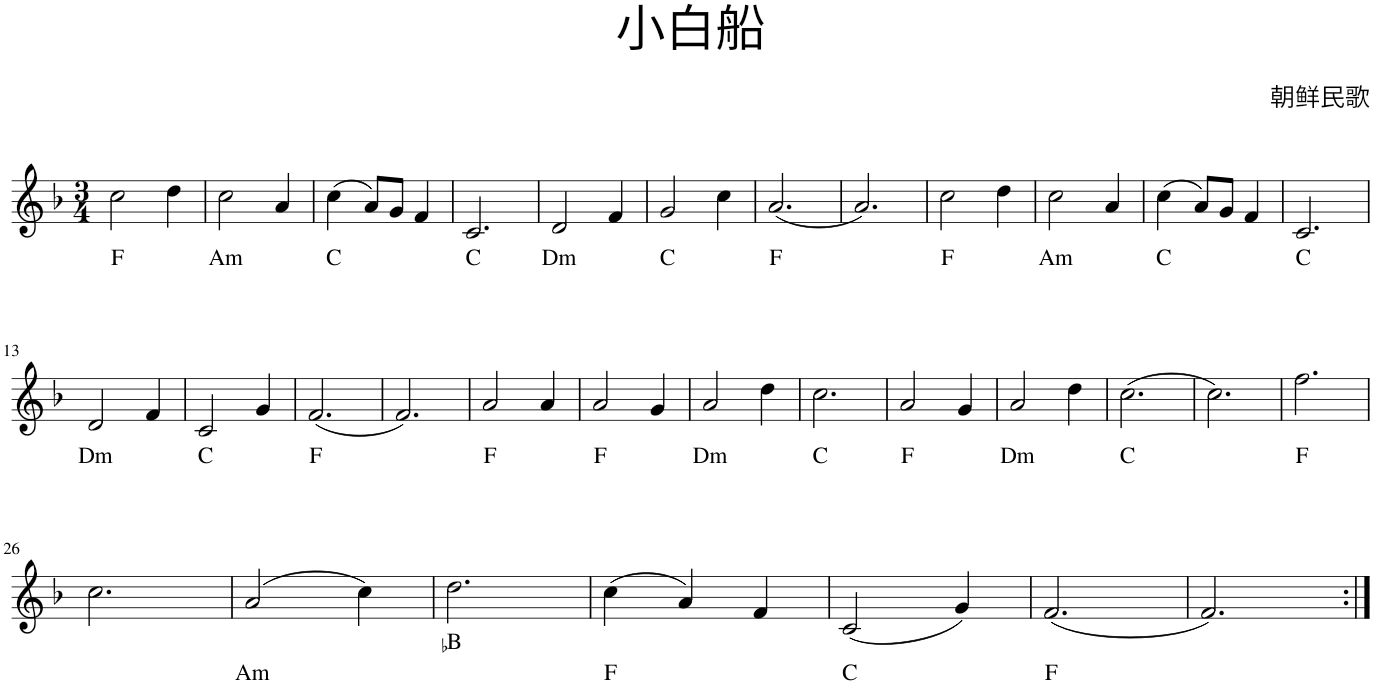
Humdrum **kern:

**kern	**text
*part1	*part1
*staff1	*staff1
*I"Piccolo	*
*I'Picc	*
*clefG2	*
*Trd-7c-12	*
*k[b-]	*
*M3/4	*
=1	=1
!	!LO:LY:b
2cc\	F
4dd\	.
=2	=2
!	!LO:LY:b
2cc\	Am
4a/	.
=3	=3
!	!LO:LY:b
(4cc\	C
8a/L)	.
8g/J	.
4f/	.
=4	=4
!	!LO:LY:b
2.c/	C
=5	=5
!	!LO:LY:b
2d/	Dm
4f/	.
=6	=6
!	!LO:LY:b
2g/	C
4cc\	.
=7	=7
!	!LO:LY:b
(2.a/	F
=8	=8
2.a/)	.
=9	=9
!	!LO:LY:b
2cc\	F
4dd\	.
=10	=10
!	!LO:LY:b
2cc\	Am
4a/	.
=11	=11
!	!LO:LY:b
(4cc\	C
8a/L)	.
8g/J	.
4f/	.
=12	=12
!	!LO:LY:b
2.c/	C
!!LO:LB:g=z
=13	=13
!	!LO:LY:b
2d/	Dm
4f/	.
=14	=14
!	!LO:LY:b
2c/	C
4g/	.
=15	=15
!	!LO:LY:b
(2.f/	F
=16	=16
2.f/)	.
=17	=17
!	!LO:LY:b
2a/	F
4a/	.
=18	=18
!	!LO:LY:b
2a/	F
4g/	.
=19	=19
!	!LO:LY:b
2a/	Dm
4dd\	.
=20	=20
!	!LO:LY:b
2.cc\	C
=21	=21
!	!LO:LY:b
2a/	F
4g/	.
=22	=22
!	!LO:LY:b
2a/	Dm
4dd\	.
=23	=23
!	!LO:LY:b
(2.cc\	C
=24	=24
2.cc\)	.
=25	=25
!	!LO:LY:b
2.ff\	F
!!LO:LB:g=z
=26	=26
2.cc\	.
=27	=27
!	!LO:LY:b
(2a/	Am
4cc\)	.
=28	=28
!	!LO:LY:b
2.dd\	B
=29	=29
!	!LO:LY:b
(4cc\	F
4a/)	.
4f/	.
=30	=30
!	!LO:LY:b
(2c/	C
4g/)	.
=31	=31
!	!LO:LY:b
(2.f/	F
=32	=32
2.f/)	.
=:|!	=:|!
*-	*-
